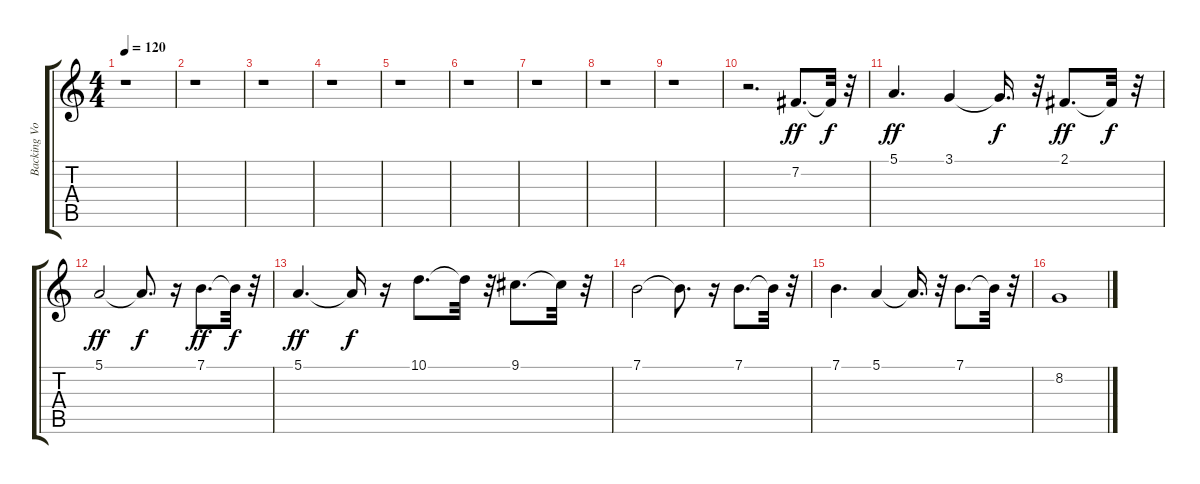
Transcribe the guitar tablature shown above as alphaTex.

\track ("Backing Vocals" "Backing Vo") {instrument lead6voice}
\staff {score tabs}
\tuning (E4 B3 G3 D3 A2 E2) {hide}
\ts (4 4)
\tempo 120
\clef g2
\ks c
r.1{dy ff} |
r.1 |
r.1 |
r.1 |
r.1 |
r.1 |
r.1 |
r.1 |
r.1 |
r.2{d} 7.2.8{d} 7.2{t}.32{dy f} r.32 |
5.1.4{d dy ff} 3.1.4 3.1{t}.16{d dy f} r.32 2.1.8{d dy ff} 2.1{t}.32{dy f} r.32 |
5.1.2{dy ff} 5.1{t}.8{d dy f} r.16 7.1.8{d dy ff} 7.1{t}.32{dy f} r.32 |
5.1.4{d dy ff} 5.1{t}.16{dy f} r.16 10.1.8{d} 10.1{t}.32 r.32 9.1.8{d} 9.1{t}.32 r.32 |
7.1.2 7.1{t}.8{d} r.16 7.1.8{d} 7.1{t}.32 r.32 |
7.1.4{d} 5.1.4 5.1{t}.16{d} r.32 7.1.8{d} 7.1{t}.32 r.32 |
8.2.1
